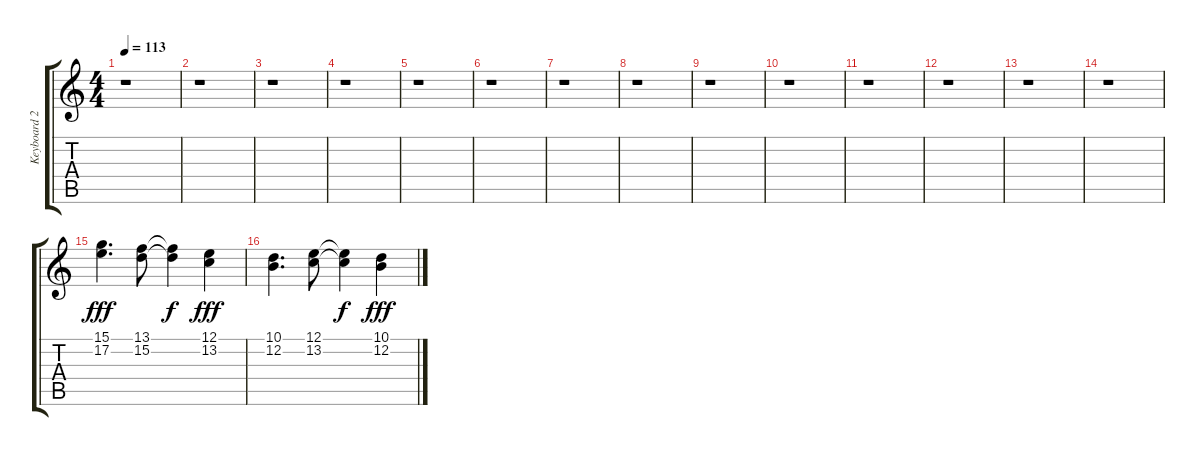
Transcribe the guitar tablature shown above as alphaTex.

\track ("Keyboard 2 (E. Piano)" "Keyboard 2") {instrument fx3crystal}
\staff {score tabs}
\tuning (E4 B3 G3 D3 A2 E2) {hide}
\ts (4 4)
\tempo 113
\clef g2
\ks c
r.1{dy fff} |
r.1 |
r.1 |
r.1 |
r.1 |
r.1 |
r.1 |
r.1 |
r.1 |
r.1 |
r.1 |
r.1 |
r.1 |
r.1 |
(15.1 17.2).4{d} (13.1 15.2).8 (13.1{t} 15.2{t}).4{dy f} (12.1 13.2).4{dy fff} |
(10.1 12.2).4{d} (12.1 13.2).8 (12.1{t} 13.2{t}).4{dy f} (10.1 12.2).4{dy fff}
